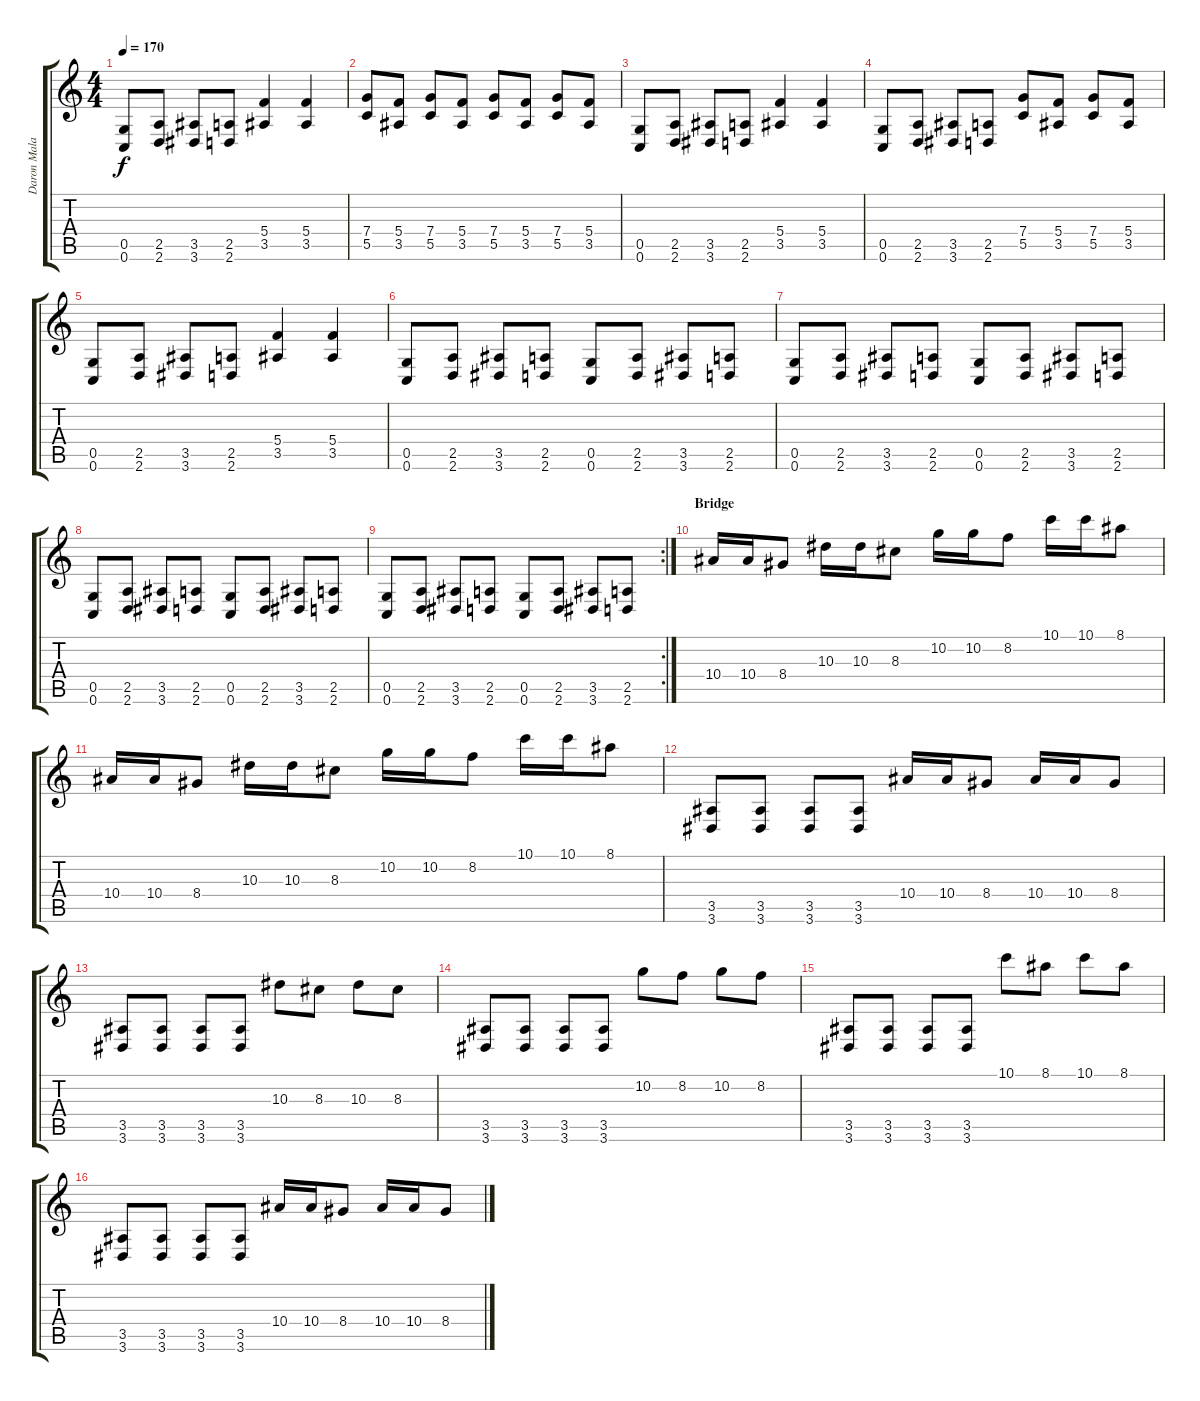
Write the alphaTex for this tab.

\track ("Daron Malakian" "Daron Mala") {instrument distortionguitar}
\staff {score tabs}
\tuning (D4 A3 F3 C3 G2 C2) {hide}
\ts (4 4)
\tempo 170
\clef g2
\ks c
(0.5 0.6).8{dy f} (2.5 2.6).8 (3.5 3.6).8 (2.5 2.6).8 (5.4 3.5).4 (5.4 3.5).4 |
(7.4 5.5).8 (5.4 3.5).8 (7.4 5.5).8 (5.4 3.5).8 (7.4 5.5).8 (5.4 3.5).8 (7.4 5.5).8 (5.4 3.5).8 |
(0.5 0.6).8 (2.5 2.6).8 (3.5 3.6).8 (2.5 2.6).8 (5.4 3.5).4 (5.4 3.5).4 |
(0.5 0.6).8 (2.5 2.6).8 (3.5 3.6).8 (2.5 2.6).8 (7.4 5.5).8 (5.4 3.5).8 (7.4 5.5).8 (5.4 3.5).8 |
(0.5 0.6).8 (2.5 2.6).8 (3.5 3.6).8 (2.5 2.6).8 (5.4 3.5).4 (5.4 3.5).4 |
(0.5 0.6).8 (2.5 2.6).8 (3.5 3.6).8 (2.5 2.6).8 (0.5 0.6).8 (2.5 2.6).8 (3.5 3.6).8 (2.5 2.6).8 |
(0.5 0.6).8 (2.5 2.6).8 (3.5 3.6).8 (2.5 2.6).8 (0.5 0.6).8 (2.5 2.6).8 (3.5 3.6).8 (2.5 2.6).8 |
(0.5 0.6).8 (2.5 2.6).8 (3.5 3.6).8 (2.5 2.6).8 (0.5 0.6).8 (2.5 2.6).8 (3.5 3.6).8 (2.5 2.6).8 |
\rc 2
(0.5 0.6).8 (2.5 2.6).8 (3.5 3.6).8 (2.5 2.6).8 (0.5 0.6).8 (2.5 2.6).8 (3.5 3.6).8 (2.5 2.6).8 |
\section ("" "Bridge")
10.4.16 10.4.16 8.4.8 10.3.16 10.3.16 8.3.8 10.2.16 10.2.16 8.2.8 10.1.16 10.1.16 8.1.8 |
10.4.16 10.4.16 8.4.8 10.3.16 10.3.16 8.3.8 10.2.16 10.2.16 8.2.8 10.1.16 10.1.16 8.1.8 |
(3.5 3.6).8 (3.5 3.6).8 (3.5 3.6).8 (3.5 3.6).8 10.4.16 10.4.16 8.4.8 10.4.16 10.4.16 8.4.8 |
(3.5 3.6).8 (3.5 3.6).8 (3.5 3.6).8 (3.5 3.6).8 10.3.8 8.3.8 10.3.8 8.3.8 |
(3.5 3.6).8 (3.5 3.6).8 (3.5 3.6).8 (3.5 3.6).8 10.2.8 8.2.8 10.2.8 8.2.8 |
(3.5 3.6).8 (3.5 3.6).8 (3.5 3.6).8 (3.5 3.6).8 10.1.8 8.1.8 10.1.8 8.1.8 |
(3.5 3.6).8 (3.5 3.6).8 (3.5 3.6).8 (3.5 3.6).8 10.4.16 10.4.16 8.4.8 10.4.16 10.4.16 8.4.8
